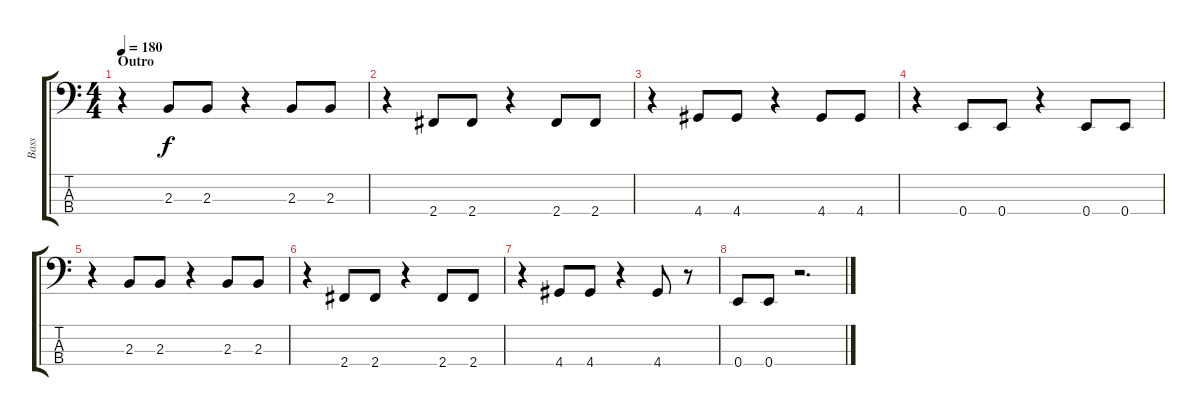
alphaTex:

\track ("Bass" "Bass") {instrument electricbasspick}
\staff {score tabs}
\tuning (G2 D2 A1 E1) {hide}
\ts (4 4)
\section ("" "Outro")
\tempo 180
\clef f4
\ks c
r.4{dy f} 2.3.8 2.3.8 r.4 2.3.8 2.3.8 |
r.4 2.4.8 2.4.8 r.4 2.4.8 2.4.8 |
r.4 4.4.8 4.4.8 r.4 4.4.8 4.4.8 |
r.4 0.4.8 0.4.8 r.4 0.4.8 0.4.8 |
r.4 2.3.8 2.3.8 r.4 2.3.8 2.3.8 |
r.4 2.4.8 2.4.8 r.4 2.4.8 2.4.8 |
r.4 4.4.8 4.4.8 r.4 4.4.8 r.8 |
0.4.8 0.4.8 r.2{d}
